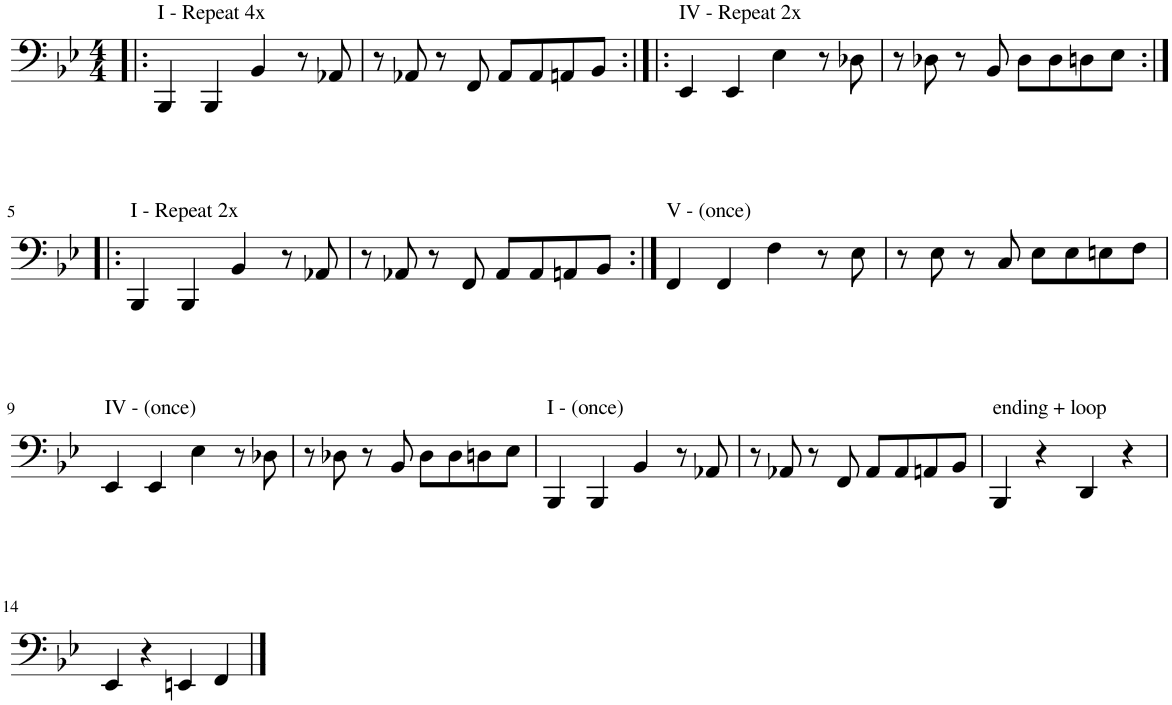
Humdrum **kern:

**kern
*part1
*staff1
*I"Piano
*I'Pno.
*clefF4
*k[b-e-]
*M4/4
=1!|:
!LO:TX:a:t=I - Repeat 4x
4BBB-/
4BBB-/
4BB-/
8r
8AA-X/
=2
8r
8AA-X/
8r
8FF/
8AA-/L
8AA-/
8AAn/
8BB-/J
=3:|!|:
!LO:TX:a:t=IV - Repeat 2x
4EE-/
4EE-/
4E-\
8r
8D-X\
=4
8r
8D-X\
8r
8BB-/
8D-\L
8D-\
8Dn\
8E-\J
!!LO:LB:g=z
=5:|!|:
!LO:TX:a:t=I - Repeat 2x
4BBB-/
4BBB-/
4BB-/
8r
8AA-X/
=6
8r
8AA-X/
8r
8FF/
8AA-/L
8AA-/
8AAn/
8BB-/J
=7:|!
!LO:TX:a:t=V - (once)
4FF/
4FF/
4F\
8r
8E-\
=8
8r
8E-\
8r
8C/
8E-\L
8E-\
8En\
8F\J
!!LO:LB:g=z
=9
!LO:TX:a:t=IV - (once)
4EE-/
4EE-/
4E-\
8r
8D-X\
=10
8r
8D-X\
8r
8BB-/
8D-\L
8D-\
8Dn\
8E-\J
=11
!LO:TX:a:t=I - (once)
4BBB-/
4BBB-/
4BB-/
8r
8AA-X/
=12
8r
8AA-X/
8r
8FF/
8AA-/L
8AA-/
8AAn/
8BB-/J
=13
!LO:TX:a:t=ending + loop
4BBB-/
4r
4DD/
4r
!!LO:LB:g=z
=14
4EE-/
4r
4EEn/
4FF/
==
*-
